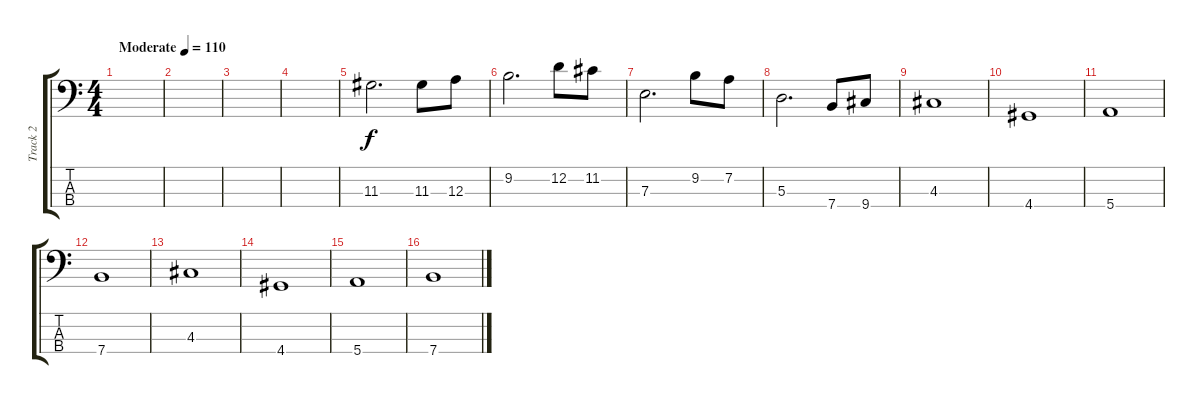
\track ("Track 2" "Track 2") {instrument electricbassfinger}
\staff {score tabs}
\tuning (G2 D2 A1 E1) {hide}
\ts (4 4)
\tempo (110 "Moderate")
\clef f4
\ks c
|
|
|
|
11.3.2{d} 11.3.8 12.3.8 |
9.2.2{d} 12.2.8 11.2.8 |
7.3.2{d} 9.2.8 7.2.8 |
5.3.2{d} 7.4.8 9.4.8 |
4.3.1 |
4.4.1 |
5.4.1 |
7.4.1 |
4.3.1 |
4.4.1 |
5.4.1 |
7.4.1
